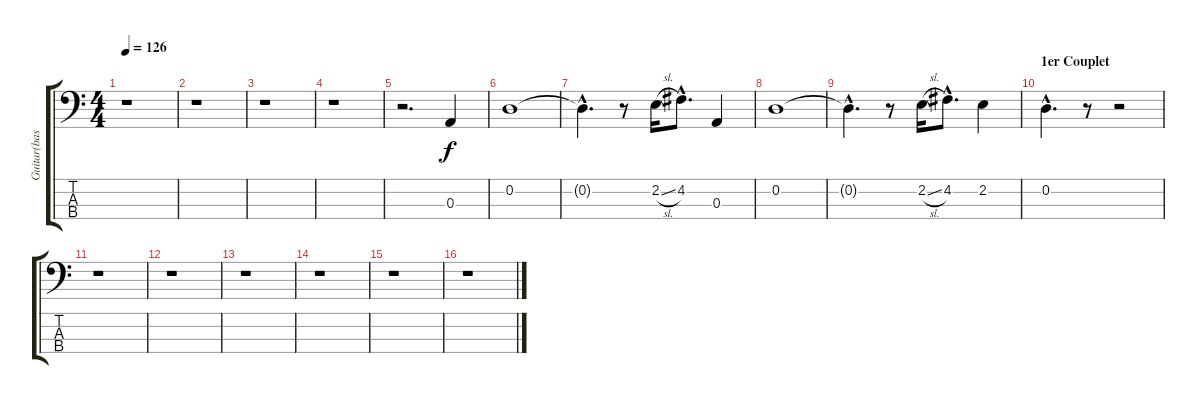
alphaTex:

\track ("Guitar(bass)" "Guitar(bas") {instrument electricguitarclean}
\staff {score tabs}
\tuning (G2 D2 A1 E1) {hide}
\ts (4 4)
\tempo 126
\clef f4
\ks c
r.1{dy f instrument electricguitarclean} |
r.1 |
r.1 |
r.1 |
r.2{d} 0.3.4 |
0.2.1 |
0.2{hac t}.4{d} r.8 2.2{sl}.16 4.2{hac}.8{d} 0.3.4 |
0.2.1 |
0.2{hac t}.4{d} r.8 2.2{sl}.16 4.2{hac}.8{d} 2.2.4 |
\section ("" "1er Couplet")
0.2{hac}.4{d} r.8 r.2 |
r.1 |
r.1 |
r.1 |
r.1 |
r.1 |
r.1
